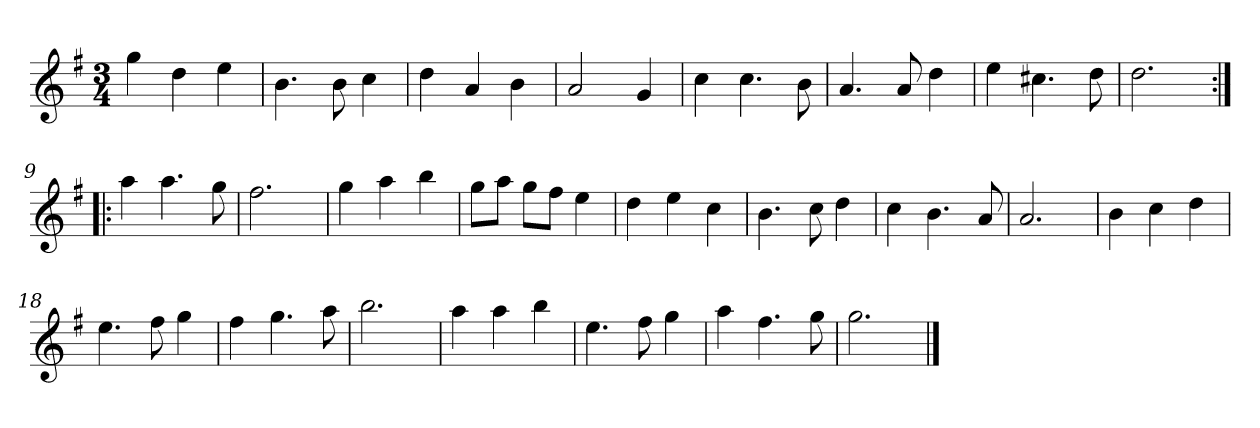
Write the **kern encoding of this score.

**kern
*part1
*staff1
*clefG2
*k[f#]
*G:
*M3/4
*MM120
=1
4gg
4dd
4ee
=2
4.b
8b
4cc
=3
4dd
4a
4b
=4
2a
4g
=5
4cc
4.cc
8b
=6
4.a
8a
4dd
=7
4ee
4.cc#X
8dd
=8
2.dd
=9:|!|:
4aa
4.aa
8gg
=10
2.ff#
=11
4gg
4aa
4bb
=12
8gg\L
8aa\J
8gg\L
8ff#\J
4ee
=13
4dd
4ee
4cc
=14
4.b
8cc
4dd
=15
4cc
4.b
8a
=16
2.a
=17
4b
4cc
4dd
=18
4.ee
8ff#
4gg
=19
4ff#
4.gg
8aa
=20
2.bb
=21
4aa
4aa
4bb
=22
4.ee
8ff#
4gg
=23
4aa
4.ff#
8gg
=24
2.gg
==
*-
